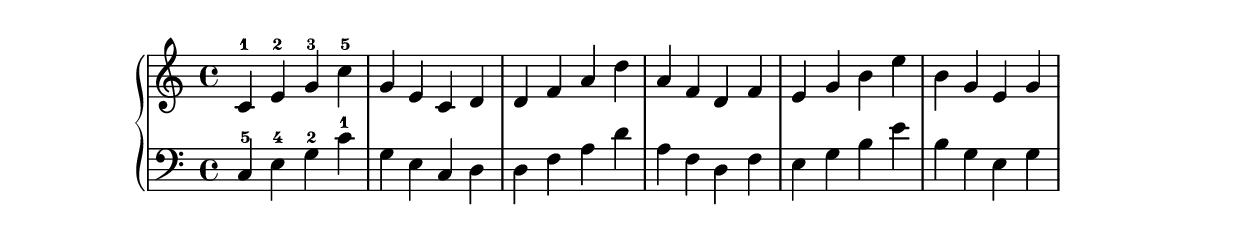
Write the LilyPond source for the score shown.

\language "italiano"

upper = \relative do' {
  \clef treble
  \key do \major
  \time 4/4
  do-1 mi-2 sol-3 do-5 sol mi do re
  re fa la re la fa re fa
  mi sol si mi si sol mi sol
}

lower = \relative do {
  \clef bass
  \key do \major
  \time 4/4
 do-5 mi-4 sol-2  do-1 sol mi do re
 re fa la re la fa re fa
 mi sol si mi si sol mi sol
}

\score {
  \new PianoStaff <<
    \new Staff = "upper" \upper
    \new Staff = "lower" \lower
  >>
  \layout { }
  \midi { }
}